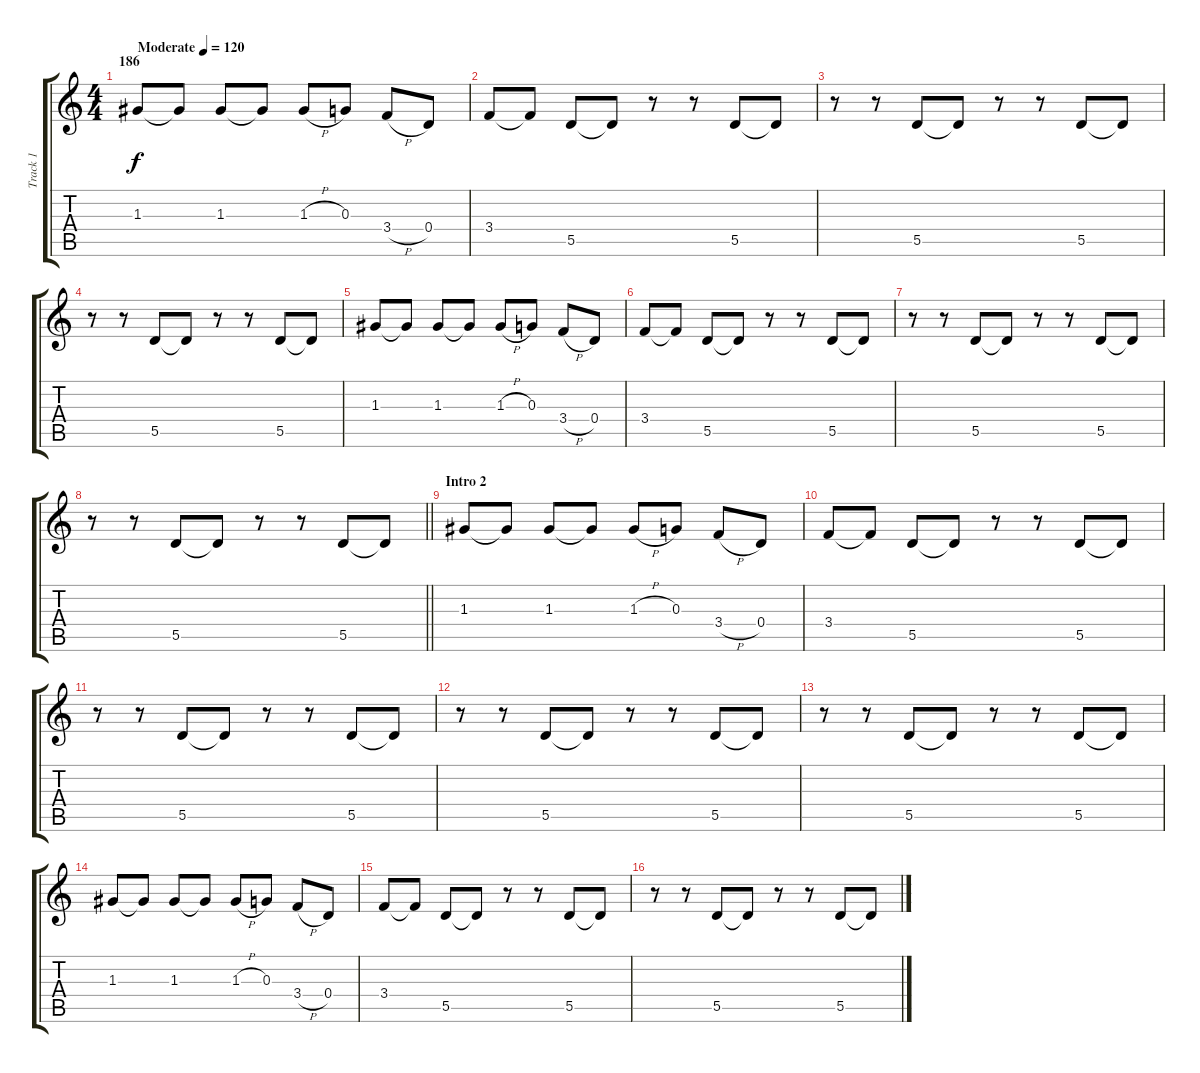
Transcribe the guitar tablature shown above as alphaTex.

\track ("Track 1" "Track 1") {instrument distortionguitar}
\staff {score tabs}
\tuning (E4 B3 G3 D3 A2 D2) {hide}
\ts (4 4)
\section ("" "186")
\tempo (120 "Moderate")
\tempo 186
\tempo (120 "Moderate")
\clef g2
\ks c
1.3.8{dy f instrument distortionguitar} 1.3{t}.8 1.3.8 1.3{t}.8 1.3{h}.8 0.3.8 3.4{h}.8 0.4.8 |
3.4.8 3.4{t}.8 5.5.8 5.5{t}.8 r.8 r.8 5.5.8 5.5{t}.8 |
r.8 r.8 5.5.8 5.5{t}.8 r.8 r.8 5.5.8 5.5{t}.8 |
r.8 r.8 5.5.8 5.5{t}.8 r.8 r.8 5.5.8 5.5{t}.8 |
1.3.8 1.3{t}.8 1.3.8 1.3{t}.8 1.3{h}.8 0.3.8 3.4{h}.8 0.4.8 |
3.4.8 3.4{t}.8 5.5.8 5.5{t}.8 r.8 r.8 5.5.8 5.5{t}.8 |
r.8 r.8 5.5.8 5.5{t}.8 r.8 r.8 5.5.8 5.5{t}.8 |
\barLineRight lightlight
r.8 r.8 5.5.8 5.5{t}.8 r.8 r.8 5.5.8 5.5{t}.8 |
\section ("" "Intro 2")
1.3.8 1.3{t}.8 1.3.8 1.3{t}.8 1.3{h}.8 0.3.8 3.4{h}.8 0.4.8 |
3.4.8 3.4{t}.8 5.5.8 5.5{t}.8 r.8 r.8 5.5.8 5.5{t}.8 |
r.8 r.8 5.5.8 5.5{t}.8 r.8 r.8 5.5.8 5.5{t}.8 |
r.8 r.8 5.5.8 5.5{t}.8 r.8 r.8 5.5.8 5.5{t}.8 |
r.8 r.8 5.5.8 5.5{t}.8 r.8 r.8 5.5.8 5.5{t}.8 |
1.3.8 1.3{t}.8 1.3.8 1.3{t}.8 1.3{h}.8 0.3.8 3.4{h}.8 0.4.8 |
3.4.8 3.4{t}.8 5.5.8 5.5{t}.8 r.8 r.8 5.5.8 5.5{t}.8 |
r.8 r.8 5.5.8 5.5{t}.8 r.8 r.8 5.5.8 5.5{t}.8
